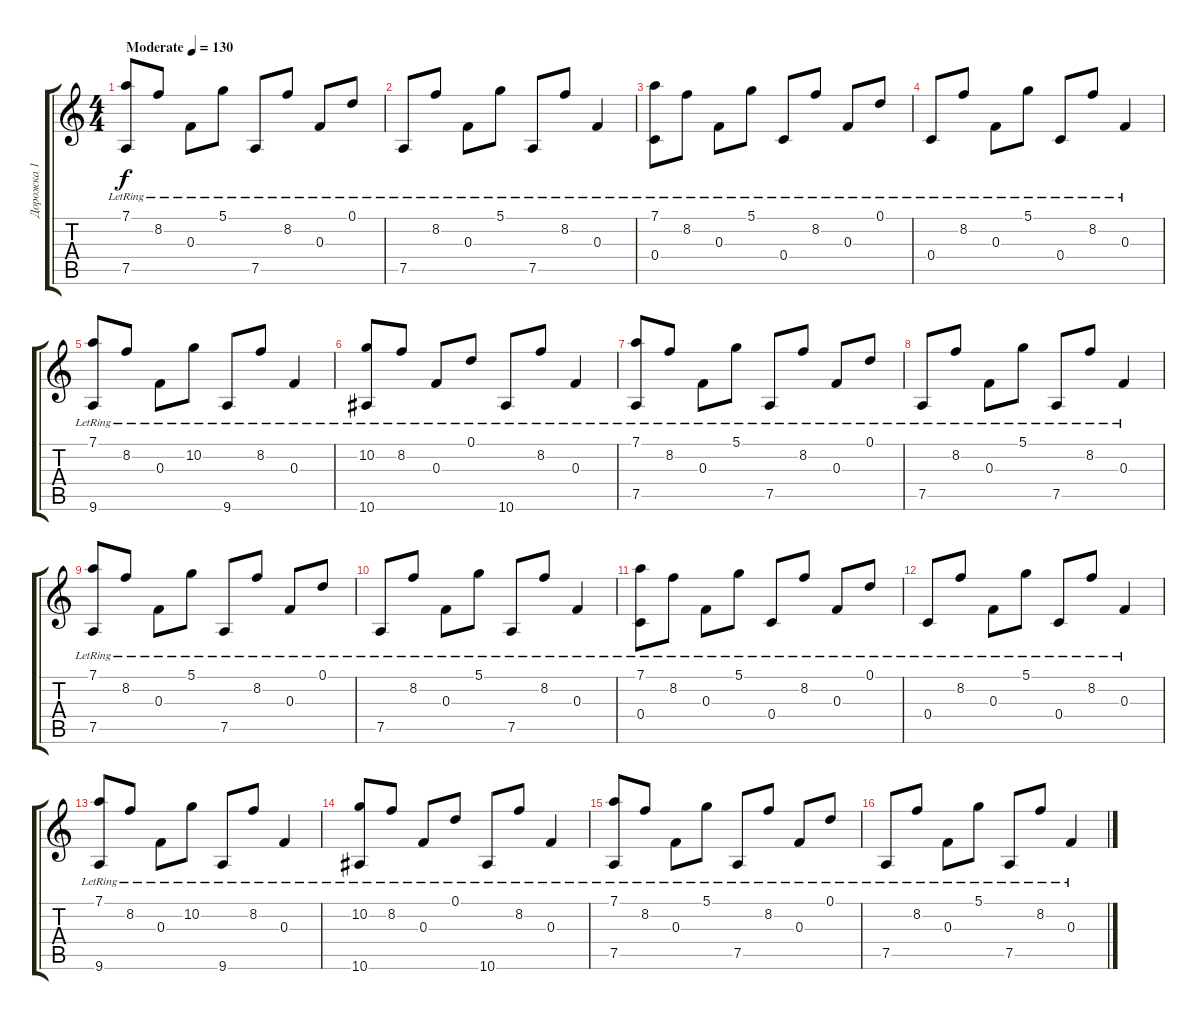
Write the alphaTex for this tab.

\track ("Дорожка 1" "Дорожка 1") {instrument acousticguitarnylon}
\staff {score tabs}
\tuning (D4 A3 F3 C3 D2 C2) {hide}
\ts (4 4)
\tempo (130 "Moderate")
\clef g2
\ks c
(7.1{lr} 7.5{lr}).8{dy f instrument acousticguitarnylon} 8.2{lr}.8 0.3{lr}.8 5.1{lr}.8 7.5{lr}.8 8.2{lr}.8 0.3{lr}.8 0.1{lr}.8 |
7.5{lr}.8 8.2{lr}.8 0.3{lr}.8 5.1{lr}.8 7.5{lr}.8 8.2{lr}.8 0.3{lr}.4 |
(7.1{lr} 0.4{lr}).8 8.2{lr}.8 0.3{lr}.8 5.1{lr}.8 0.4{lr}.8 8.2{lr}.8 0.3{lr}.8 0.1{lr}.8 |
0.4{lr}.8 8.2{lr}.8 0.3{lr}.8 5.1{lr}.8 0.4{lr}.8 8.2{lr}.8 0.3{lr}.4 |
(7.1{lr} 9.6{lr}).8 8.2{lr}.8 0.3{lr}.8 10.2{lr}.8 9.6{lr}.8 8.2{lr}.8 0.3{lr}.4 |
(10.2{lr} 10.6{lr}).8 8.2{lr}.8 0.3{lr}.8 0.1{lr}.8 10.6{lr}.8 8.2{lr}.8 0.3{lr}.4 |
(7.1{lr} 7.5).8 8.2{lr}.8 0.3{lr}.8 5.1{lr}.8 7.5{lr}.8 8.2{lr}.8 0.3{lr}.8 0.1{lr}.8 |
7.5{lr}.8 8.2{lr}.8 0.3{lr}.8 5.1{lr}.8 7.5{lr}.8 8.2{lr}.8 0.3{lr}.4 |
(7.1{lr} 7.5{lr}).8 8.2{lr}.8 0.3{lr}.8 5.1{lr}.8 7.5{lr}.8 8.2{lr}.8 0.3{lr}.8 0.1{lr}.8 |
7.5{lr}.8 8.2{lr}.8 0.3{lr}.8 5.1{lr}.8 7.5{lr}.8 8.2{lr}.8 0.3{lr}.4 |
(7.1{lr} 0.4{lr}).8 8.2{lr}.8 0.3{lr}.8 5.1{lr}.8 0.4{lr}.8 8.2{lr}.8 0.3{lr}.8 0.1{lr}.8 |
0.4{lr}.8 8.2{lr}.8 0.3{lr}.8 5.1{lr}.8 0.4{lr}.8 8.2{lr}.8 0.3{lr}.4 |
(7.1{lr} 9.6{lr}).8 8.2{lr}.8 0.3{lr}.8 10.2{lr}.8 9.6{lr}.8 8.2{lr}.8 0.3{lr}.4 |
(10.2{lr} 10.6{lr}).8 8.2{lr}.8 0.3{lr}.8 0.1{lr}.8 10.6{lr}.8 8.2{lr}.8 0.3{lr}.4 |
(7.1{lr} 7.5).8 8.2{lr}.8 0.3{lr}.8 5.1{lr}.8 7.5{lr}.8 8.2{lr}.8 0.3{lr}.8 0.1{lr}.8 |
7.5{lr}.8 8.2{lr}.8 0.3{lr}.8 5.1{lr}.8 7.5{lr}.8 8.2{lr}.8 0.3{lr}.4
